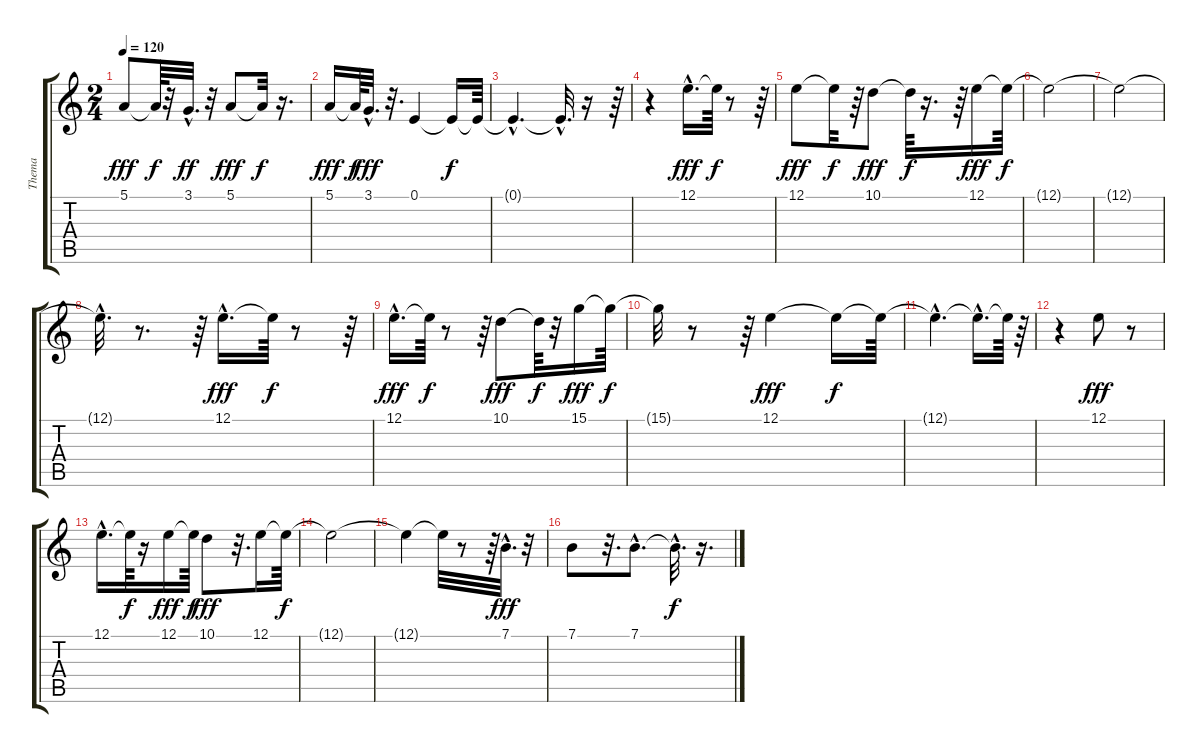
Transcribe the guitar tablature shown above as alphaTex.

\track ("Thema" "Thema") {instrument pad3polysynth}
\staff {score tabs}
\tuning (E4 B3 G3 D3 A2 E2) {hide}
\ts (2 4)
\tempo 120
\clef g2
\ks c
5.1.8{dy fff} 5.1{t}.64{dy f} r.32 3.1{hac}.32{d dy ff} r.32 5.1.8{dy fff} 5.1{t}.32{dy f} r.16{d} |
5.1.16{dy fff} 5.1{t}.64{dy f} 3.1{hac}.32{d dy fff} r.32{d} 0.1.4 0.1{t}.16{dy f} 0.1{t}.64 |
0.1{hac t}.4{d} 0.1{hac t}.32{d} r.16 r.64 |
r.4 12.1{hac}.16{d dy fff} 12.1{t}.64{dy f} r.8 r.64 |
12.1.8{dy fff} 12.1{t}.32{dy f} r.64 10.1.8{dy fff} 10.1{t}.64{dy f} r.16{d} r.64 12.1.16{dy fff} 12.1{t}.64{dy f} |
12.1{t}.2 |
12.1{t}.2 |
12.1{hac t}.32{d} r.8{d} r.64 12.1{hac}.16{d dy fff} 12.1{t}.64{dy f} r.8 r.64 |
12.1{hac}.16{d dy fff} 12.1{t}.64{dy f} r.8 r.64 10.1.8{dy fff} 10.1{t}.64{dy f} r.32 15.1.16{dy fff} 15.1{t}.64{dy f} |
15.1{t}.32 r.8 r.64 12.1.4{dy fff} 12.1{t}.16{dy f} 12.1{t}.64 |
12.1{hac t}.4{d} 12.1{hac t}.16{d} 12.1{t}.64 r.64 |
r.4 12.1.8{dy fff} r.8 |
12.1{hac}.16{d} 12.1{t}.64{dy f} r.16 12.1.16{dy fff} 12.1{t}.64{dy f} 10.1.8{dy fff} r.32{d} 12.1.16 12.1{t}.64{dy f} |
12.1{t}.2 |
12.1{t}.4 12.1{t}.32 r.8 r.64 7.1{hac}.32{d dy fff} r.32 |
7.1.8 r.32{d} 7.1{hac}.8{d} 7.1{hac t}.32{d dy f} r.16{d}
